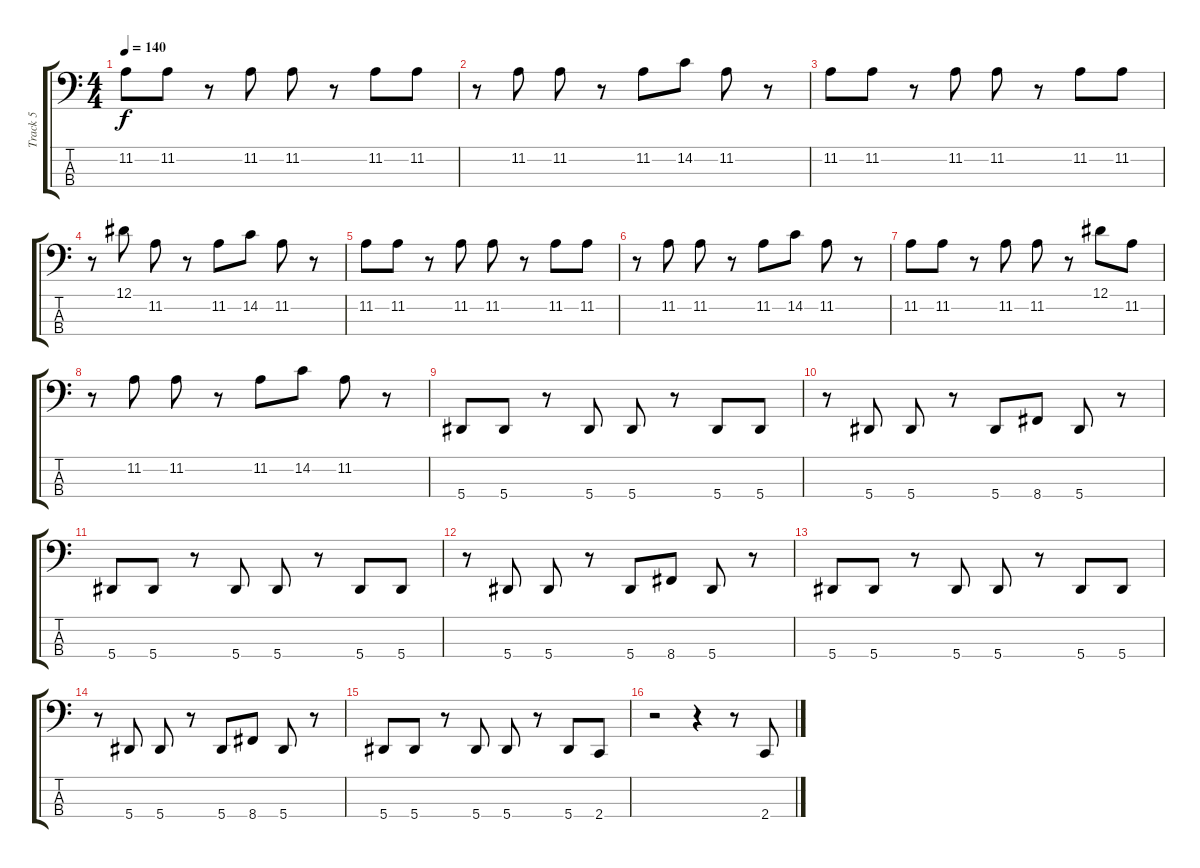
\track ("Track 5" "Track 5") {instrument electricbasspick}
\staff {score tabs}
\tuning (Eb2 Bb1 F1 Bb0) {hide}
\ts (4 4)
\tempo 140
\clef f4
\ks c
11.2.8{dy f volume 10 instrument electricbassfinger} 11.2.8 r.8 11.2.8 11.2.8 r.8 11.2.8 11.2.8 |
r.8 11.2.8 11.2.8 r.8 11.2.8 14.2.8 11.2.8 r.8 |
11.2.8 11.2.8 r.8 11.2.8 11.2.8 r.8 11.2.8 11.2.8 |
r.8 12.1.8 11.2.8 r.8 11.2.8 14.2.8 11.2.8 r.8 |
11.2.8 11.2.8 r.8 11.2.8 11.2.8 r.8 11.2.8 11.2.8 |
r.8 11.2.8 11.2.8 r.8 11.2.8 14.2.8 11.2.8 r.8 |
11.2.8 11.2.8 r.8 11.2.8 11.2.8 r.8 12.1.8 11.2.8 |
r.8 11.2.8 11.2.8 r.8 11.2.8 14.2.8 11.2.8 r.8 |
5.4.8{volume 14 instrument electricbasspick} 5.4.8 r.8 5.4.8 5.4.8 r.8 5.4.8 5.4.8 |
r.8 5.4.8 5.4.8 r.8 5.4.8 8.4.8 5.4.8 r.8 |
5.4.8 5.4.8 r.8 5.4.8 5.4.8 r.8 5.4.8 5.4.8 |
r.8 5.4.8 5.4.8 r.8 5.4.8 8.4.8 5.4.8 r.8 |
5.4.8 5.4.8 r.8 5.4.8 5.4.8 r.8 5.4.8 5.4.8 |
r.8 5.4.8 5.4.8 r.8 5.4.8 8.4.8 5.4.8 r.8 |
5.4.8 5.4.8 r.8 5.4.8 5.4.8 r.8 5.4.8 2.4.8 |
r.2 r.4 r.8 2.4.8
